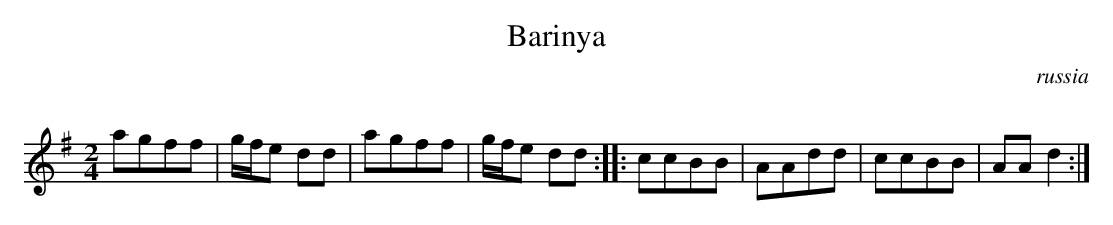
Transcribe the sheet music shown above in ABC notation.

X:1
T:Barinya
O:russia
Q:120
M:2/4
L:1/8
K:ADor
agff | g/2f/2e dd | agff | g/2f/2e dd :: \
ccBB | AAdd | ccBB | AA d2 :|
